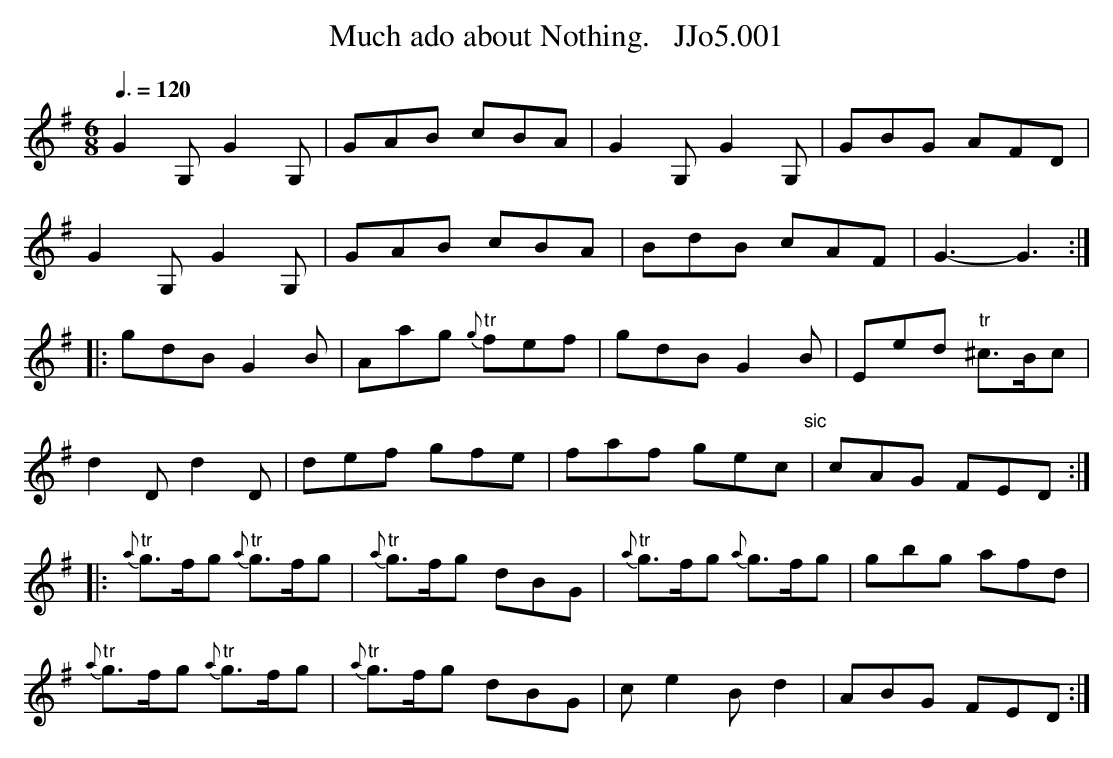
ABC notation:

X:1
T:Much ado about Nothing.   JJo5.001
M:6/8
L:1/8
Q:3/8=120
K:G
G2G, G2 G,|GAB cBA|G2G,G2G,|GBG AFD|
G2G,G2G,|GAB cBA|BdB cAF|G3- G3 :|
|:gdB G2B|Aag {g}"tr"fef|gdB G2B|Eed "tr"^c>Bc|
d2Dd2D|def gfe|faf gec"^sic"|cAG FED:|
|:{a}"tr"g>fg {a}"tr"g>fg|{a}"tr"g>fg dBG|{a}"tr"g>fg {a}g>fg|gbg afd|
{a}"tr"g>fg {a}"tr"g>fg|{a}"tr"g>fg dBG|ce2 Bd2|ABG FED :|
